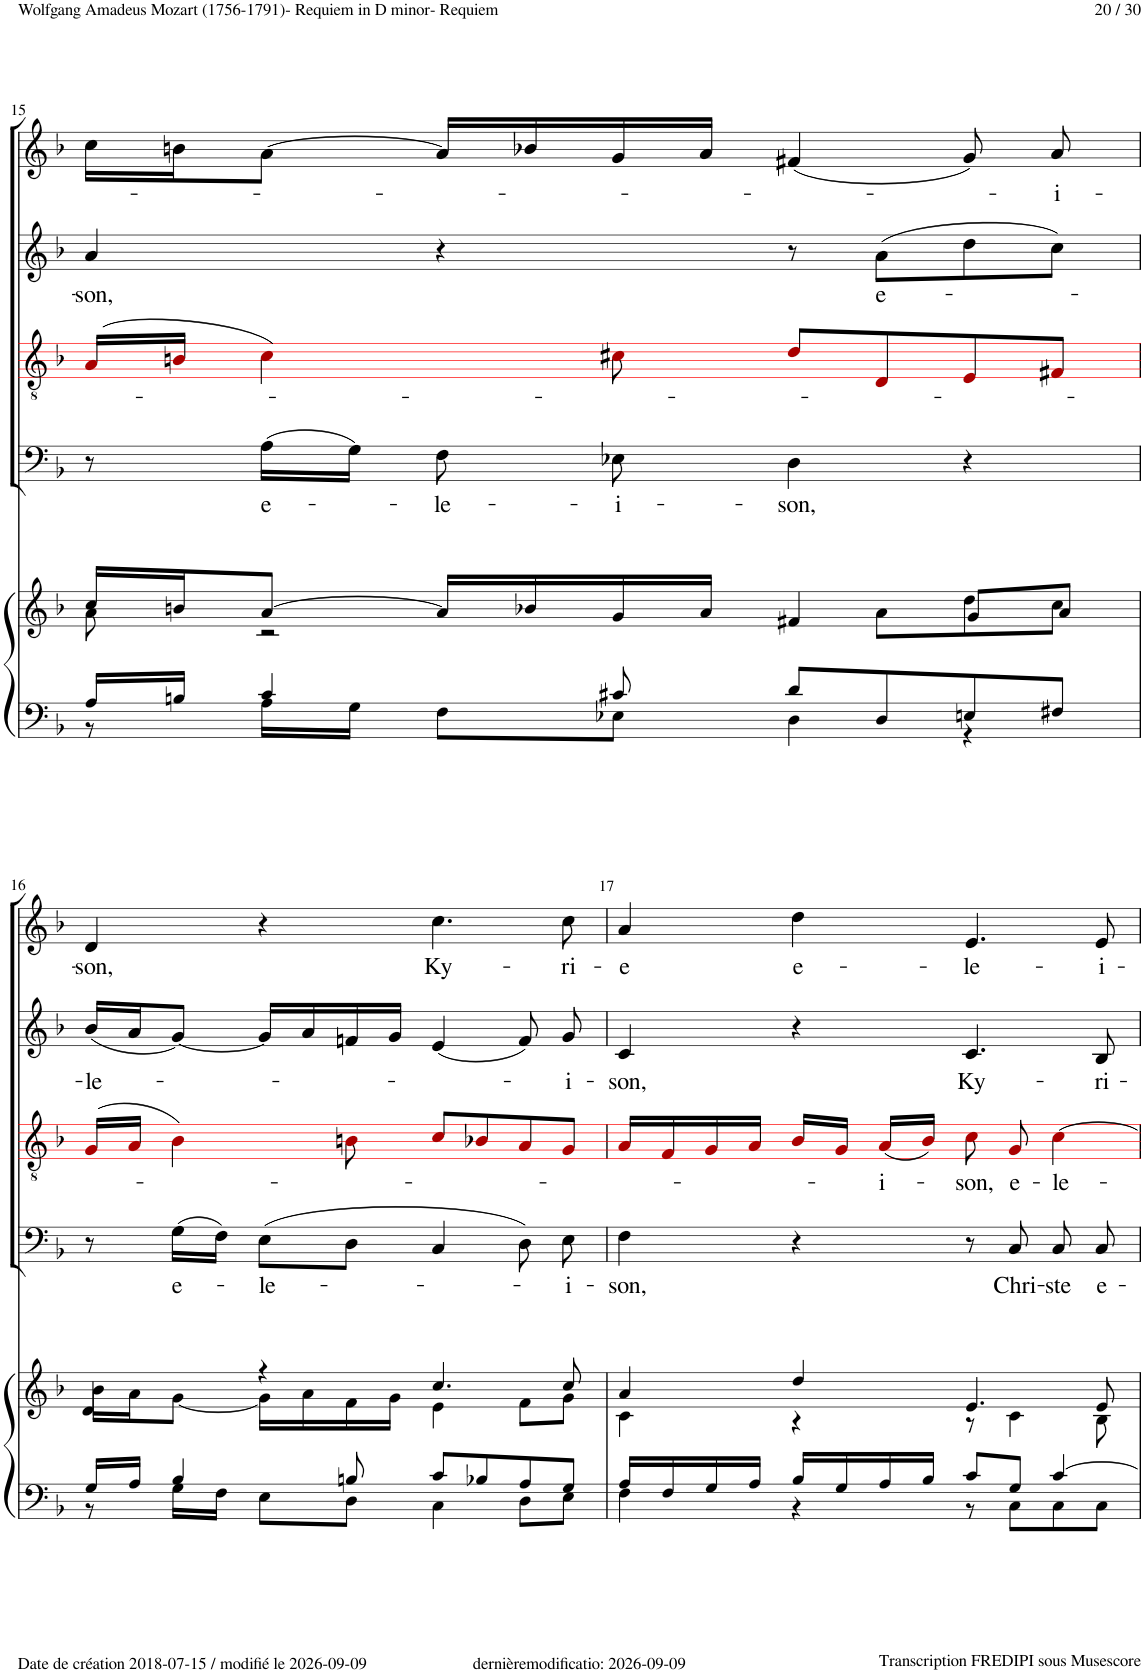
**kern	**kern	**kern	**text	**kern	**text	**kern	**text	**kern	**text
*part5	*part5	*part4	*part4	*part3	*part3	*part2	*part2	*part1	*part1
*staff6	*staff5	*staff4	*staff4	*staff3	*staff3	*staff2	*staff2	*staff1	*staff1
*I"Piano	*	*I"Basso Chorus	*	*I"Tenor Chorus	*	*I"Alto Chorus	*	*I"Soprano Chorus	*
*I'Pno	*	*I'Ch	*	*	*	*I'Ch	*	*I'Ch	*
!!LO:PB:g=z
*clefF4	*clefG2	*clefF4	*	*clefGv2	*	*clefG2	*	*clefG2	*
*	*	*	*	*ITrd8c14	*	*	*	*	*
*k[b-]	*k[b-]	*k[b-]	*	*k[b-]	*	*k[b-]	*	*k[b-]	*
*M4/4	*M4/4	*M4/4	*	*M4/4	*	*M4/4	*	*M4/4	*
*met(c)	*met(c)	*met(c)	*	*met(c)	*	*met(c)	*	*met(c)	*
=15	=15	=15	=15	=15	=15	=15	=15	=15	=15
*^	*^	*	*	*	*	*	*	*	*
*	*	*	*^	*	*	*	*	*	*	*	*
!	!	!	!	!	!	!	!	!	!	!LO:LY:b	!	!
16A/LL	8r	16cc/LL	8a\	2ryy	8r	.	(16A!i/LL	.	4a!/	-son,	16cc!\LL	.
16Bn/JJ	.	16bn/J	.	.	.	.	16Bn!i/JJ	.	.	.	16bn!\J	.
!	!	!	!	!	!	!LO:LY:b	!	!	!	!	!	!
4c/	16A\LL	[8a/J	2r	.	(16A!\LL	e-	4c!i\)	.	.	.	[8a!\J	.
.	16G\JJ	.	.	.	16G!\JJ)	.	.	.	.	.	.	.
!	!	!	!	!	!	!LO:LY:b	!	!	!	!	!	!
.	8F\L	16a/LL]	.	.	8F!\	-le-	.	.	4r	.	16a!/LL]	.
.	.	16b-X/	.	.	.	.	.	.	.	.	16b-X!/	.
!	!	!	!	!	!	!LO:LY:b	!	!	!	!	!	!
8c#X/	8E-X\J	16g/	.	.	8E-X!\	-i-	8c#X!i\	.	.	.	16g!/	.
.	.	16a/JJ	.	.	.	.	.	.	.	.	16a!/JJ	.
!	!	!	!	!	!	!LO:LY:b	!	!	!	!	!	!
8d/L	4D\	8ryy	.	4f#X/	4D!\	-son,	8d!i/L	.	8r	.	(4f#X!/	.
!	!	!	!	!	!	!	!	!	!	!LO:LY:b	!	!
8D/	.	8ryy	8a\L	.	.	.	8D!i/	.	(8a!\L	e-	.	.
8En/	4r	8g/L	8dd\	4ryy	4r	.	8E!i/	.	8dd!\	.	8g!/)	.
!	!	!	!	!	!	!	!	!	!	!	!	!LO:LY:b
8F#X/J	.	8a/J	8cc\J	.	.	.	8F#X!i/J	.	8cc!\J)	.	8a!/	-i-
*	*	*	*v	*v	*	*	*	*	*	*	*	*
!!LO:LB:g=z
=16	=16	=16	=16	=16	=16	=16	=16	=16	=16	=16	=16
!	!	!	!	!	!	!	!	!	!LO:LY:b	!	!LO:LY:b
16G/LL	8r	16b-\LL	4d/	8r	.	(16G!i/LL	.	(16b-!/LL	-le-	4d!/	-son,
16A/JJ	.	16a\J	.	.	.	16A!i/JJ	.	16a!/J	.	.	.
!	!	!	!	!	!LO:LY:b	!	!	!	!	!	!
4B-/	16G\LL	[8g\J	.	(16G!\LL	e-	4B-!i\)	.	[8g!/J)	.	.	.
.	16F\JJ	.	.	16F!\JJ)	.	.	.	.	.	.	.
!	!	!	!	!	!LO:LY:b	!	!	!	!	!	!
.	8E\L	4r	16g\LL]	(8E!\L	-le-	.	.	16g!/LL]	.	4r	.
.	.	.	16a\	.	.	.	.	16a!/	.	.	.
8Bn/	8D\J	.	16f\	8D!\J	.	8Bn!i\	.	16fn!/	.	.	.
.	.	.	16g\JJ	.	.	.	.	16g!/JJ	.	.	.
!	!	!	!	!	!	!	!	!	!	!	!LO:LY:b
8c/L	4C\	4.cc/	4e\	4C!/	.	8c!i/L	.	(4e!/	.	4.cc!\	Ky-
8B-X/	.	.	.	.	.	8B-X!i/	.	.	.	.	.
8A/	8D\L	.	8f\L	8D!\)	.	8A!i/	.	8f!/)	.	.	.
!	!	!	!	!	!LO:LY:b	!	!	!	!LO:LY:b	!	!LO:LY:b
8G/J	8E\J	8cc/	8g\J	8E!\	-i-	8G!i/J	.	8g!/	-i-	8cc!\	-ri-
=17	=17	=17	=17	=17	=17	=17	=17	=17	=17	=17	=17
!	!	!	!	!	!LO:LY:b	!	!	!	!LO:LY:b	!	!LO:LY:b
16A/LL	4F\	4a/	4c\	4F!\	-son,	16A!i/LL	.	4c!/	-son,	4a!/	-e
16F/	.	.	.	.	.	16F!i/	.	.	.	.	.
16G/	.	.	.	.	.	16G!i/	.	.	.	.	.
16A/JJ	.	.	.	.	.	16A!i/JJ	.	.	.	.	.
!	!	!	!	!	!	!	!	!	!	!	!LO:LY:b
16B-/LL	4r	4dd/	4r	4r	.	16B-!i/LL	.	4r	.	4dd!\	e-
16G/	.	.	.	.	.	16G!i/JJ	.	.	.	.	.
!	!	!	!	!	!	!	!LO:LY:b	!	!	!	!
16A/	.	.	.	.	.	(16A!i/LL	-i-	.	.	.	.
16B-/JJ	.	.	.	.	.	16B-!i/JJ)	.	.	.	.	.
!	!	!	!	!	!	!	!LO:LY:b	!	!LO:LY:b	!	!LO:LY:b
8c/L	8r	4.e/	8r	8r	.	8c!i\	-son,	4.c!/	Ky-	4.e!/	-le-
!	!	!	!	!	!LO:LY:b	!	!LO:LY:b	!	!	!	!
8G/J	8C\L	.	4c\	8C!/	Chri-	8G!i/	e-	.	.	.	.
!	!	!	!	!	!LO:LY:b	!	!LO:LY:b	!	!	!	!
[4c/	8C\	.	.	8C!/	-ste	[4c!i\	-le-	.	.	.	.
!	!	!	!	!	!LO:LY:b	!	!	!	!LO:LY:b	!	!LO:LY:b
.	8C\J	8e/	8B-\	8C!/	e-	.	.	8B-!/	-ri-	8e!/	-i-
*v	*v	*	*	*	*	*	*	*	*	*	*
*	*v	*v	*	*	*	*	*	*	*	*
=	=	=	=	=	=	=	=	=	=
*-	*-	*-	*-	*-	*-	*-	*-	*-	*-
